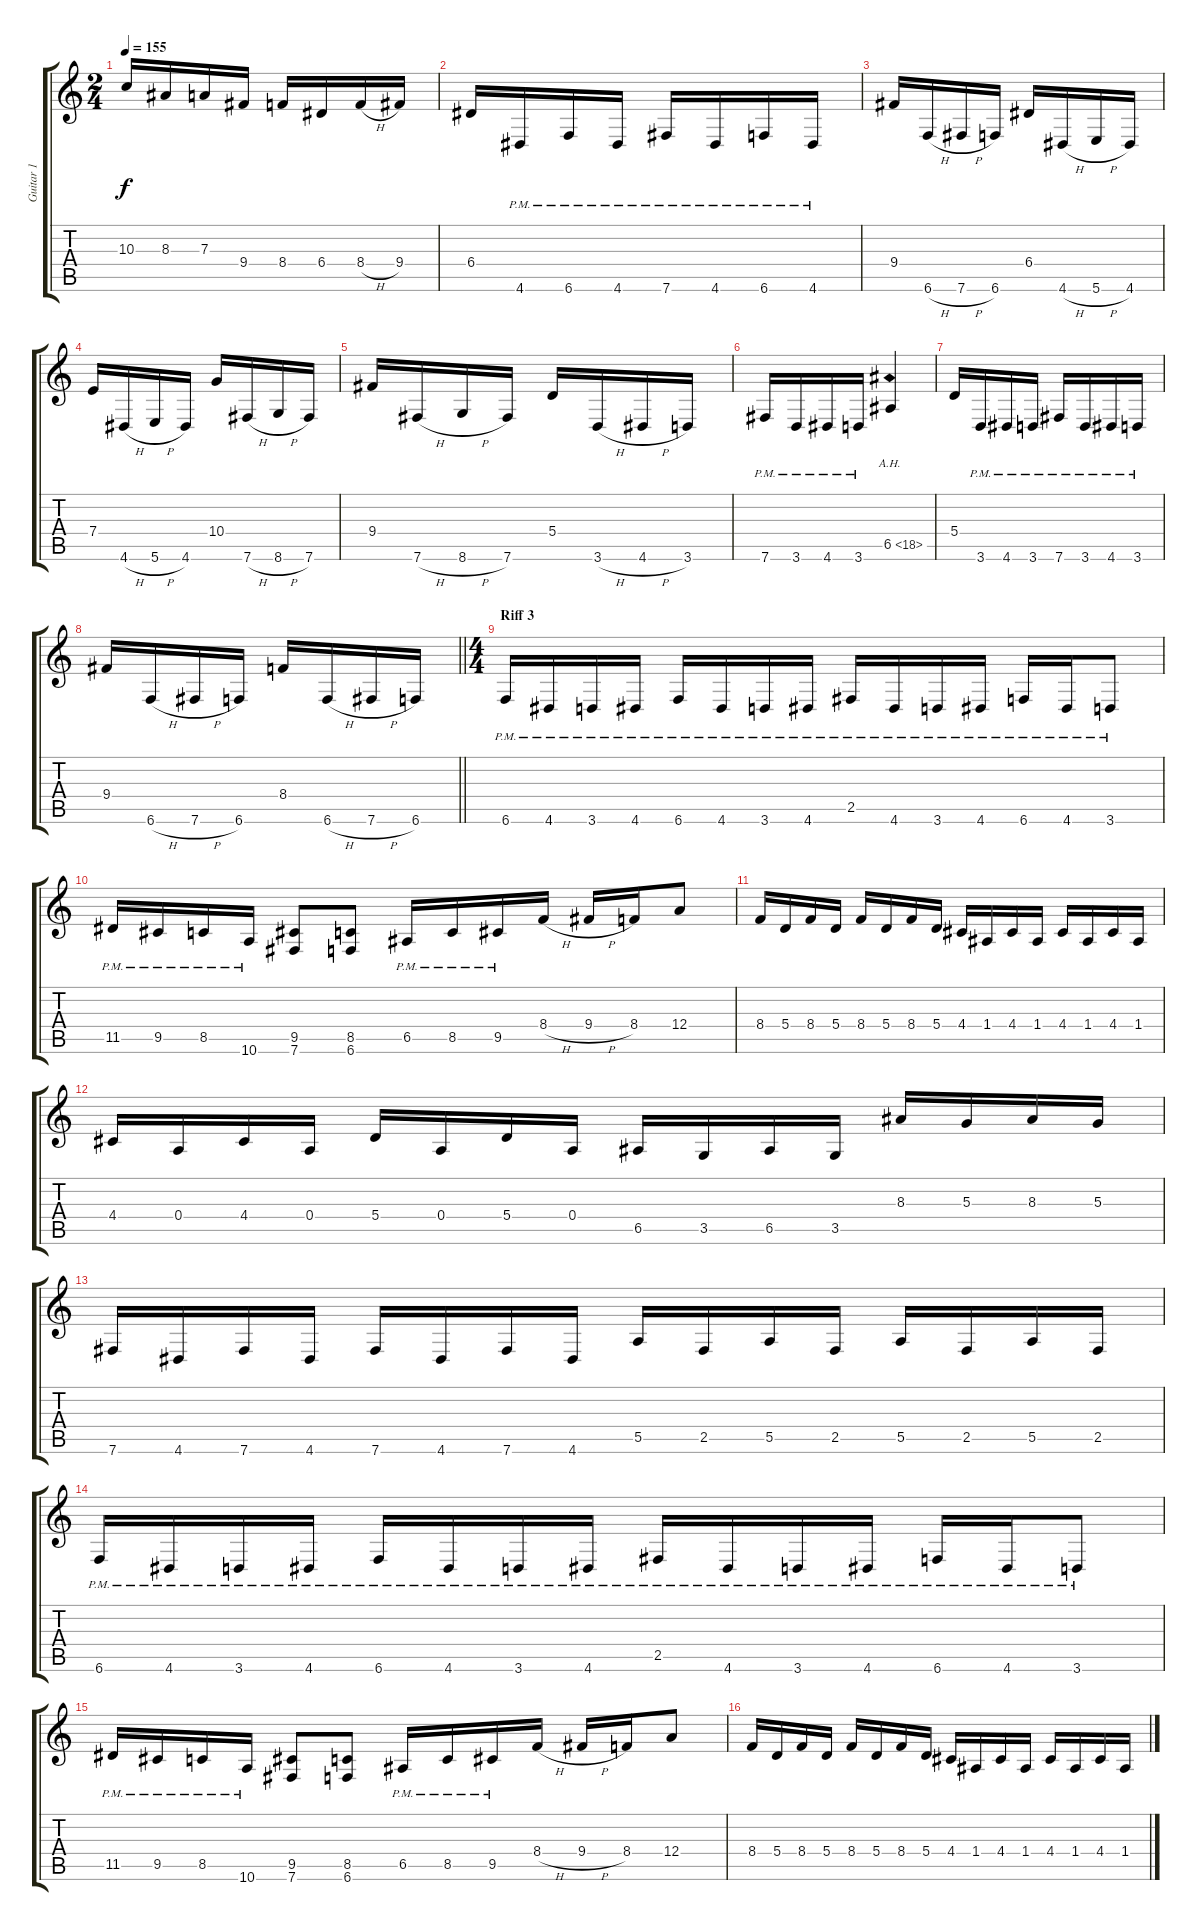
\track ("Guitar 1" "Guitar 1") {instrument distortionguitar}
\staff {score tabs}
\tuning (B3 Gb3 D3 A2 E2 B1) {hide}
\ts (2 4)
\tempo 155
\clef g2
\ks c
10.3.16{dy f} 8.3.16 7.3.16 9.4.16 8.4.16 6.4.16 8.4{h}.16 9.4.16 |
6.4.16 4.6{pm}.16 6.6{pm}.16 4.6{pm}.16 7.6{pm}.16 4.6{pm}.16 6.6{pm}.16 4.6{pm}.16 |
9.4.16 6.6{h}.16 7.6{h}.16 6.6.16 6.4.16 4.6{h}.16 5.6{h}.16 4.6.16 |
7.4.16 4.6{h}.16 5.6{h}.16 4.6.16 10.4.16 7.6{h}.16 8.6{h}.16 7.6.16 |
9.4.16 7.6{h}.16 8.6{h}.16 7.6.16 5.4.16 3.6{h}.16 4.6{h}.16 3.6.16 |
7.6{pm}.16 3.6{pm}.16 4.6{pm}.16 3.6{pm}.16 6.5{ah 12}.4 |
5.4.16 3.6{pm}.16 4.6{pm}.16 3.6{pm}.16 7.6{pm}.16 3.6{pm}.16 4.6{pm}.16 3.6{pm}.16 |
\barLineRight lightlight
9.4.16 6.6{h}.16 7.6{h}.16 6.6.16 8.4.16 6.6{h}.16 7.6{h}.16 6.6.16 |
\ts (4 4)
\section ("" "Riff 3")
6.6{pm}.16 4.6{pm}.16 3.6{pm}.16 4.6{pm}.16 6.6{pm}.16 4.6{pm}.16 3.6{pm}.16 4.6{pm}.16 2.5{pm}.16 4.6{pm}.16 3.6{pm}.16 4.6{pm}.16 6.6{pm}.16 4.6{pm}.16 3.6{pm}.8 |
11.5{pm}.16 9.5{pm}.16 8.5{pm}.16 10.6{pm}.16 (9.5 7.6).8 (8.5 6.6).8 6.5{pm}.16 8.5{pm}.16 9.5{pm}.16 8.4{h}.16 9.4{h}.16 8.4.16 12.4.8 |
8.4.16 5.4.16 8.4.16 5.4.16 8.4.16 5.4.16 8.4.16 5.4.16 4.4.16 1.4.16 4.4.16 1.4.16 4.4.16 1.4.16 4.4.16 1.4.16 |
4.4.16 0.4.16 4.4.16 0.4.16 5.4.16 0.4.16 5.4.16 0.4.16 6.5.16 3.5.16 6.5.16 3.5.16 8.3.16 5.3.16 8.3.16 5.3.16 |
7.6.16 4.6.16 7.6.16 4.6.16 7.6.16 4.6.16 7.6.16 4.6.16 5.5.16 2.5.16 5.5.16 2.5.16 5.5.16 2.5.16 5.5.16 2.5.16 |
6.6{pm}.16 4.6{pm}.16 3.6{pm}.16 4.6{pm}.16 6.6{pm}.16 4.6{pm}.16 3.6{pm}.16 4.6{pm}.16 2.5{pm}.16 4.6{pm}.16 3.6{pm}.16 4.6{pm}.16 6.6{pm}.16 4.6{pm}.16 3.6{pm}.8 |
11.5{pm}.16 9.5{pm}.16 8.5{pm}.16 10.6{pm}.16 (9.5 7.6).8 (8.5 6.6).8 6.5{pm}.16 8.5{pm}.16 9.5{pm}.16 8.4{h}.16 9.4{h}.16 8.4.16 12.4.8 |
8.4.16 5.4.16 8.4.16 5.4.16 8.4.16 5.4.16 8.4.16 5.4.16 4.4.16 1.4.16 4.4.16 1.4.16 4.4.16 1.4.16 4.4.16 1.4.16
